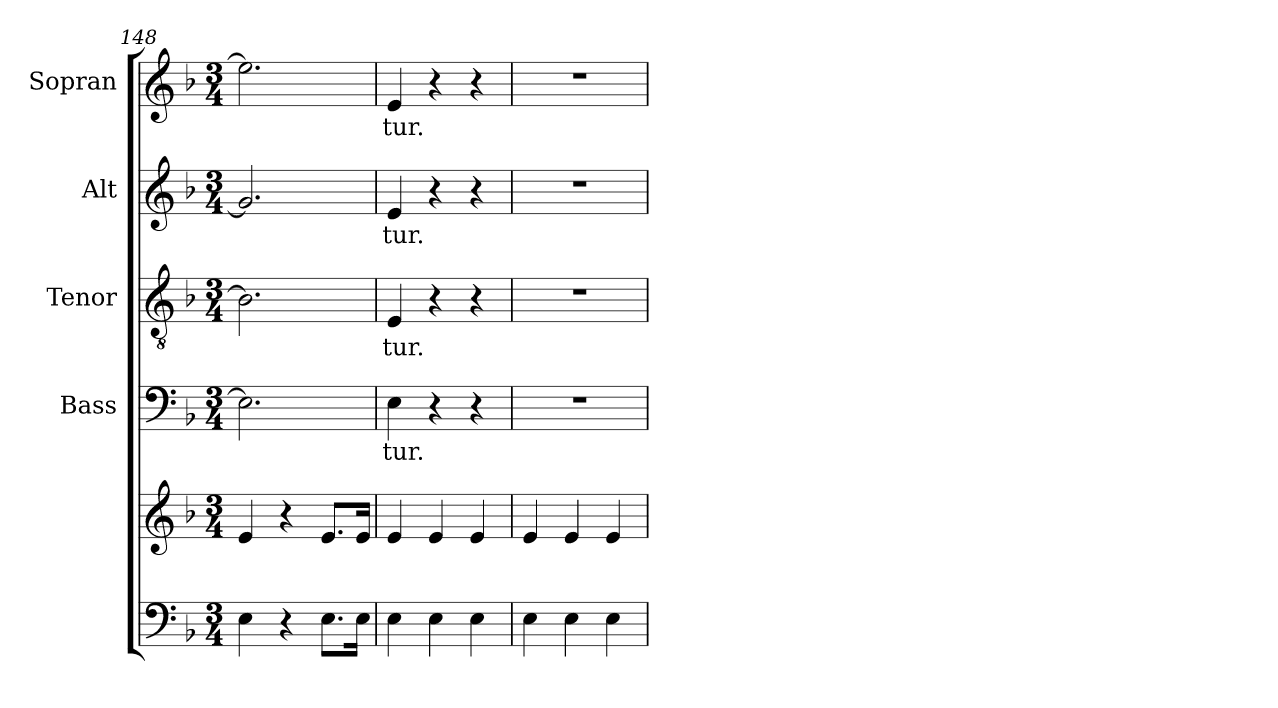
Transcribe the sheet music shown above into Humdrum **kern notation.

**kern	**kern	**kern	**text	**kern	**text	**kern	**text	**kern	**text
*part5	*part5	*part4	*part4	*part3	*part3	*part2	*part2	*part1	*part1
*staff6	*staff5	*staff4	*staff4	*staff3	*staff3	*staff2	*staff2	*staff1	*staff1
*	*	*I"Bass	*	*I"Tenor	*	*I"Alt	*	*I"Sopran	*
*	*	*I'B.	*	*I'T.	*	*I'A.	*	*I'S.	*
*clefF4	*clefG2	*clefF4	*	*clefGv2	*	*clefG2	*	*clefG2	*
*k[b-]	*k[b-]	*k[b-]	*	*k[b-]	*	*k[b-]	*	*k[b-]	*
*F:	*F:	*F:	*	*F:	*	*F:	*	*F:	*
*M3/4	*M3/4	*M3/4	*	*M3/4	*	*M3/4	*	*M3/4	*
=148	=148	=148	=148	=148	=148	=148	=148	=148	=148
4E\	4e/	2.E\]	.	2.B\]	.	2.g#/]	.	2.ee\]	.
4r	4r	.	.	.	.	.	.	.	.
8.E\L	8.e/L	.	.	.	.	.	.	.	.
16E\Jk	16e/Jk	.	.	.	.	.	.	.	.
=149	=149	=149	=149	=149	=149	=149	=149	=149	=149
!	!	!	!LO:LY:b	!	!LO:LY:b	!	!LO:LY:b	!	!LO:LY:b
4E\	4e/	4E\	-tur.	4E/	-tur.	4e/	-tur.	4e/	-tur.
4E\	4e/	4r	.	4r	.	4r	.	4r	.
4E\	4e/	4r	.	4r	.	4r	.	4r	.
=150	=150	=150	=150	=150	=150	=150	=150	=150	=150
4E\	4e/	2.r	.	2.r	.	2.r	.	2.r	.
4E\	4e/	.	.	.	.	.	.	.	.
4E\	4e/	.	.	.	.	.	.	.	.
=	=	=	=	=	=	=	=	=	=
*-	*-	*-	*-	*-	*-	*-	*-	*-	*-
